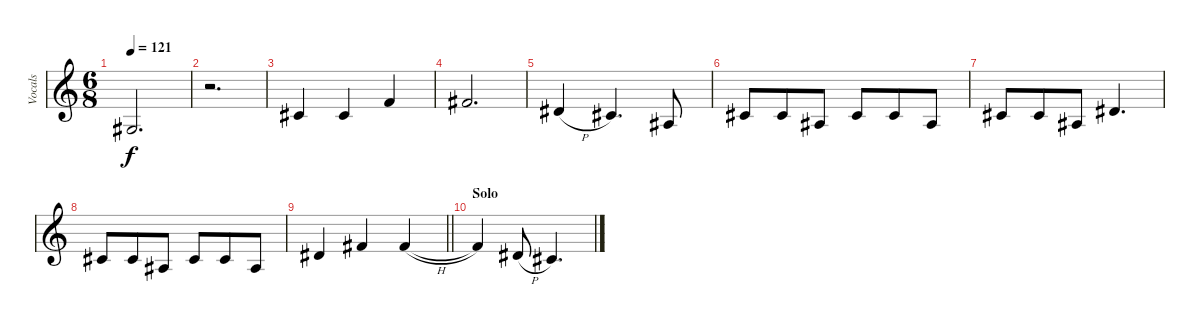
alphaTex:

\track ("Vocals" "Vocals") {instrument altosax}
\staff {score}
\tuning (E4 B3 G3 D3 A2 E2) {hide}
\ts (6 8)
\tempo 121
\clef g2
\ks c
1.3.2{d dy f} |
r.2{d} |
2.2.4 2.2.4 1.1.4 |
2.1.2{d} |
4.2{h}.4 2.2.4{d} 8.4.8 |
2.2.8 2.2.8 3.3.8 2.2.8 2.2.8 3.3.8 |
2.2.8 2.2.8 3.3.8 4.2.4{d} |
2.2.8 2.2.8 3.3.8 2.2.8 2.2.8 3.3.8 |
\barLineRight lightlight
4.2.4 7.2.4 7.2{h}.4 |
\section ("" "Solo")
7.2{t}.4 4.2{h}.8 2.2.4{d}
